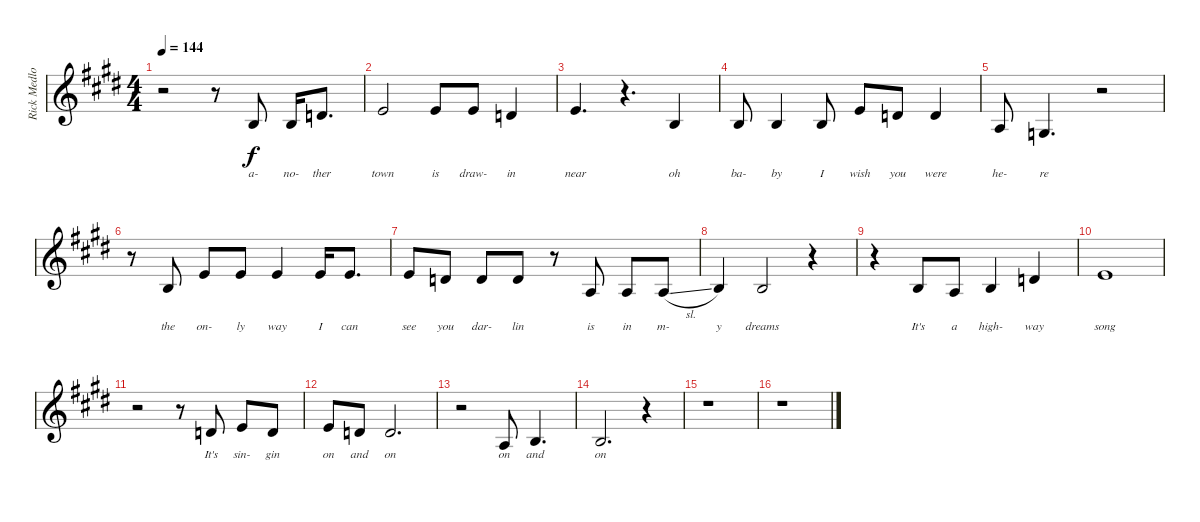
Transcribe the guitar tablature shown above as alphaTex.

\track ("Rick Medlocke Vocals" "Rick Medlo") {instrument violin}
\staff {score}
\tuning (E4 B3 G3 D3 A2 E2) {hide}
\ts (4 4)
\tempo 144
\clef g2
\ks c#minor
r.2{dy f} r.8 4.3.8{lyrics (0 "a-") lyrics (1 "") lyrics (2 "") lyrics (3 "") lyrics (4 "")} 4.3.16{lyrics (0 "no-") lyrics (1 "") lyrics (2 "") lyrics (3 "") lyrics (4 "")} 3.2.8{d lyrics (0 "ther") lyrics (1 "") lyrics (2 "") lyrics (3 "") lyrics (4 "")} |
5.2.2{lyrics (0 "town") lyrics (1 "") lyrics (2 "") lyrics (3 "") lyrics (4 "")} 5.2.8{lyrics (0 "is") lyrics (1 "") lyrics (2 "") lyrics (3 "") lyrics (4 "")} 5.2.8{lyrics (0 "draw-") lyrics (1 "") lyrics (2 "") lyrics (3 "") lyrics (4 "")} 3.2.4{lyrics (0 "in") lyrics (1 "") lyrics (2 "") lyrics (3 "") lyrics (4 "")} |
5.2.4{d lyrics (0 "near") lyrics (1 "") lyrics (2 "") lyrics (3 "") lyrics (4 "")} r.4{d} 4.3.4{lyrics (0 "oh") lyrics (1 "") lyrics (2 "") lyrics (3 "") lyrics (4 "")} |
4.3.8{lyrics (0 "ba-") lyrics (1 "") lyrics (2 "") lyrics (3 "") lyrics (4 "")} 4.3.4{lyrics (0 "by") lyrics (1 "") lyrics (2 "") lyrics (3 "") lyrics (4 "")} 4.3.8{lyrics (0 "I") lyrics (1 "") lyrics (2 "") lyrics (3 "") lyrics (4 "")} 5.2.8{lyrics (0 "wish") lyrics (1 "") lyrics (2 "") lyrics (3 "") lyrics (4 "")} 3.2.8{lyrics (0 "you") lyrics (1 "") lyrics (2 "") lyrics (3 "") lyrics (4 "")} 3.2.4{lyrics (0 "were") lyrics (1 "") lyrics (2 "") lyrics (3 "") lyrics (4 "")} |
2.3.8{lyrics (0 "he-") lyrics (1 "") lyrics (2 "") lyrics (3 "") lyrics (4 "")} 0.3.4{d lyrics (0 "re") lyrics (1 "") lyrics (2 "") lyrics (3 "") lyrics (4 "")} r.2 |
r.8 4.3.8{lyrics (0 "the") lyrics (1 "") lyrics (2 "") lyrics (3 "") lyrics (4 "")} 5.2.8{lyrics (0 "on-") lyrics (1 "") lyrics (2 "") lyrics (3 "") lyrics (4 "")} 5.2.8{lyrics (0 "ly") lyrics (1 "") lyrics (2 "") lyrics (3 "") lyrics (4 "")} 5.2.4{lyrics (0 "way") lyrics (1 "") lyrics (2 "") lyrics (3 "") lyrics (4 "")} 5.2.16{lyrics (0 "I") lyrics (1 "") lyrics (2 "") lyrics (3 "") lyrics (4 "")} 5.2.8{d lyrics (0 "can") lyrics (1 "") lyrics (2 "") lyrics (3 "") lyrics (4 "")} |
5.2.8{lyrics (0 "see") lyrics (1 "") lyrics (2 "") lyrics (3 "") lyrics (4 "")} 3.2.8{lyrics (0 "you") lyrics (1 "") lyrics (2 "") lyrics (3 "") lyrics (4 "")} 3.2.8{lyrics (0 "dar-") lyrics (1 "") lyrics (2 "") lyrics (3 "") lyrics (4 "")} 3.2.8{lyrics (0 "lin") lyrics (1 "") lyrics (2 "") lyrics (3 "") lyrics (4 "")} r.8 2.3.8{lyrics (0 "is") lyrics (1 "") lyrics (2 "") lyrics (3 "") lyrics (4 "")} 2.3.8{lyrics (0 "in") lyrics (1 "") lyrics (2 "") lyrics (3 "") lyrics (4 "")} 2.3{sl}.8{lyrics (0 "m-") lyrics (1 "") lyrics (2 "") lyrics (3 "") lyrics (4 "")} |
4.3.4{lyrics (0 "y") lyrics (1 "") lyrics (2 "") lyrics (3 "") lyrics (4 "")} 4.3.2{lyrics (0 "dreams") lyrics (1 "") lyrics (2 "") lyrics (3 "") lyrics (4 "")} r.4 |
r.4 4.3.8{lyrics (0 "It's") lyrics (1 "") lyrics (2 "") lyrics (3 "") lyrics (4 "")} 2.3.8{lyrics (0 "a") lyrics (1 "") lyrics (2 "") lyrics (3 "") lyrics (4 "")} 4.3.4{lyrics (0 "high-") lyrics (1 "") lyrics (2 "") lyrics (3 "") lyrics (4 "")} 3.2.4{lyrics (0 "way") lyrics (1 "") lyrics (2 "") lyrics (3 "") lyrics (4 "")} |
5.2.1{lyrics (0 "song") lyrics (1 "") lyrics (2 "") lyrics (3 "") lyrics (4 "")} |
r.2 r.8 3.2.8{lyrics (0 "It's") lyrics (1 "") lyrics (2 "") lyrics (3 "") lyrics (4 "")} 5.2.8{lyrics (0 "sin-") lyrics (1 "") lyrics (2 "") lyrics (3 "") lyrics (4 "")} 3.2.8{lyrics (0 "gin") lyrics (1 "") lyrics (2 "") lyrics (3 "") lyrics (4 "")} |
5.2.8{lyrics (0 "on") lyrics (1 "") lyrics (2 "") lyrics (3 "") lyrics (4 "")} 3.2.8{lyrics (0 "and") lyrics (1 "") lyrics (2 "") lyrics (3 "") lyrics (4 "")} 3.2.2{d lyrics (0 "on") lyrics (1 "") lyrics (2 "") lyrics (3 "") lyrics (4 "")} |
r.2 2.3.8{lyrics (0 "on") lyrics (1 "") lyrics (2 "") lyrics (3 "") lyrics (4 "")} 4.3.4{d lyrics (0 "and") lyrics (1 "") lyrics (2 "") lyrics (3 "") lyrics (4 "")} |
4.3.2{d lyrics (0 "on") lyrics (1 "") lyrics (2 "") lyrics (3 "") lyrics (4 "")} r.4 |
r.1 |
r.1
